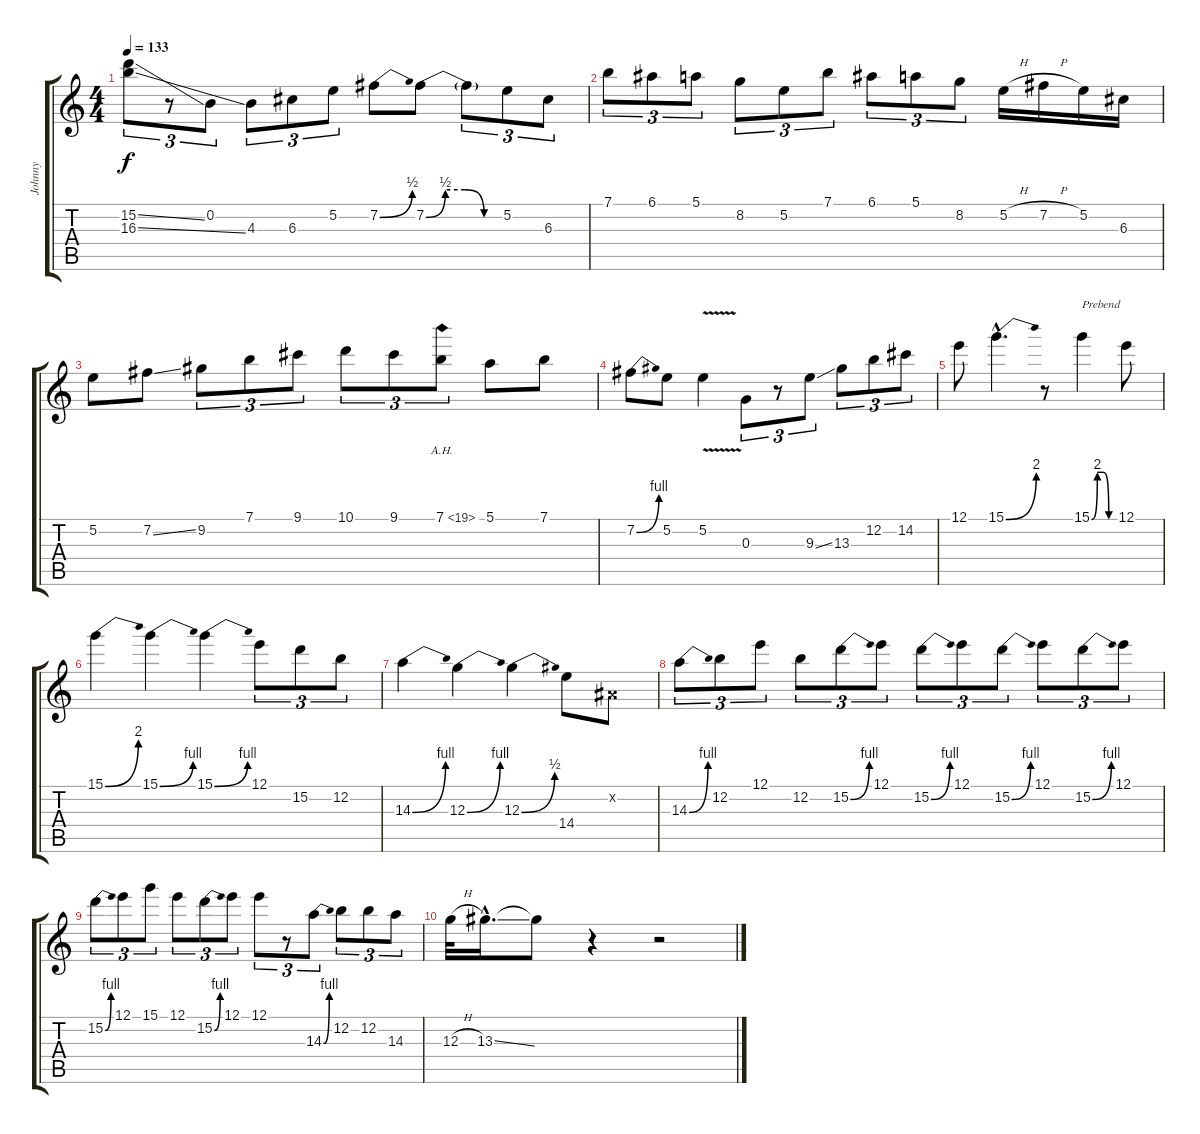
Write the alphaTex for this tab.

\track ("Johnny" "Johnny") {instrument overdrivenguitar}
\staff {score tabs}
\tuning (E4 B3 G3 D3 A2 E2) {hide}
\ts (4 4)
\tempo 133
\clef g2
\ks c
(15.2{ss} 16.3{ss}).8{tu (3 2) dy f} r.8{tu (3 2)} 0.2.8{tu (3 2)} 4.3.8{tu (3 2)} 6.3.8{tu (3 2)} 5.2.8{tu (3 2)} 7.2{be (bend 0 0 60 2)}.8 7.2{be (custom 0 0 15 2 30 2 45 0 60 0)}.8 7.2{t}.8{tu (3 2)} 5.2.8{tu (3 2)} 6.3.8{tu (3 2)} |
7.1.8{tu (3 2)} 6.1.8{tu (3 2)} 5.1.8{tu (3 2)} 8.2.8{tu (3 2)} 5.2.8{tu (3 2)} 7.1.8{tu (3 2)} 6.1.8{tu (3 2)} 5.1.8{tu (3 2)} 8.2.8{tu (3 2)} 5.2{h}.16 7.2{h}.16 5.2.16 6.3.16 |
5.2.8 7.2{ss}.8 9.2.8{tu (3 2)} 7.1.8{tu (3 2)} 9.1.8{tu (3 2)} 10.1.8{tu (3 2)} 9.1.8{tu (3 2)} 7.1{ah 12}.8{tu (3 2)} 5.1.8 7.1.8 |
7.2{be (bend 0 0 60 4)}.8 5.2.8 5.2{v}.4 0.3.8{tu (3 2)} r.8{tu (3 2)} 9.3{ss}.8{tu (3 2)} 13.3.8{tu (3 2)} 12.2.8{tu (3 2)} 14.2.8{tu (3 2)} |
12.1.8 15.1{be (bend 0 0 60 8) hac}.4{d} r.8 15.1{be (custom 0 0 15 8 30 8 45 0 60 0)}.4{txt "Prebend"} 12.1.8 |
15.1{be (bend 0 0 60 8)}.4 15.1{be (bend 0 0 60 4)}.4 15.1{be (bend 0 0 60 4)}.4 12.1.8{tu (3 2)} 15.2.8{tu (3 2)} 12.2.8{tu (3 2)} |
14.3{be (bend 0 0 60 4)}.4 12.3{be (bend 0 0 60 4)}.4 12.3{be (bend 0 0 60 2)}.4 14.4.8 -1.2{x}.8 |
14.3{be (bend 0 0 60 4)}.8{tu (3 2)} 12.2.8{tu (3 2)} 12.1.8{tu (3 2)} 12.2.8{tu (3 2)} 15.2{be (bend 0 0 60 4)}.8{tu (3 2)} 12.1.8{tu (3 2)} 15.2{be (bend 0 0 60 4)}.8{tu (3 2)} 12.1.8{tu (3 2)} 15.2{be (bend 0 0 60 4)}.8{tu (3 2)} 12.1.8{tu (3 2)} 15.2{be (bend 0 0 60 4)}.8{tu (3 2)} 12.1.8{tu (3 2)} |
15.2{be (bend 0 0 60 4)}.8{tu (3 2)} 12.1.8{tu (3 2)} 15.1.8{tu (3 2)} 12.1.8{tu (3 2)} 15.2{be (bend 0 0 60 4)}.8{tu (3 2)} 12.1.8{tu (3 2)} 12.1.8{tu (3 2)} r.8{tu (3 2)} 14.3{be (bend 0 0 60 4)}.8{tu (3 2)} 12.2.8{tu (3 2)} 12.2.8{tu (3 2)} 14.3.8{tu (3 2)} |
12.3{h}.32 13.3{ss hac}.16{d} 13.3{t}.8 r.4 r.2
